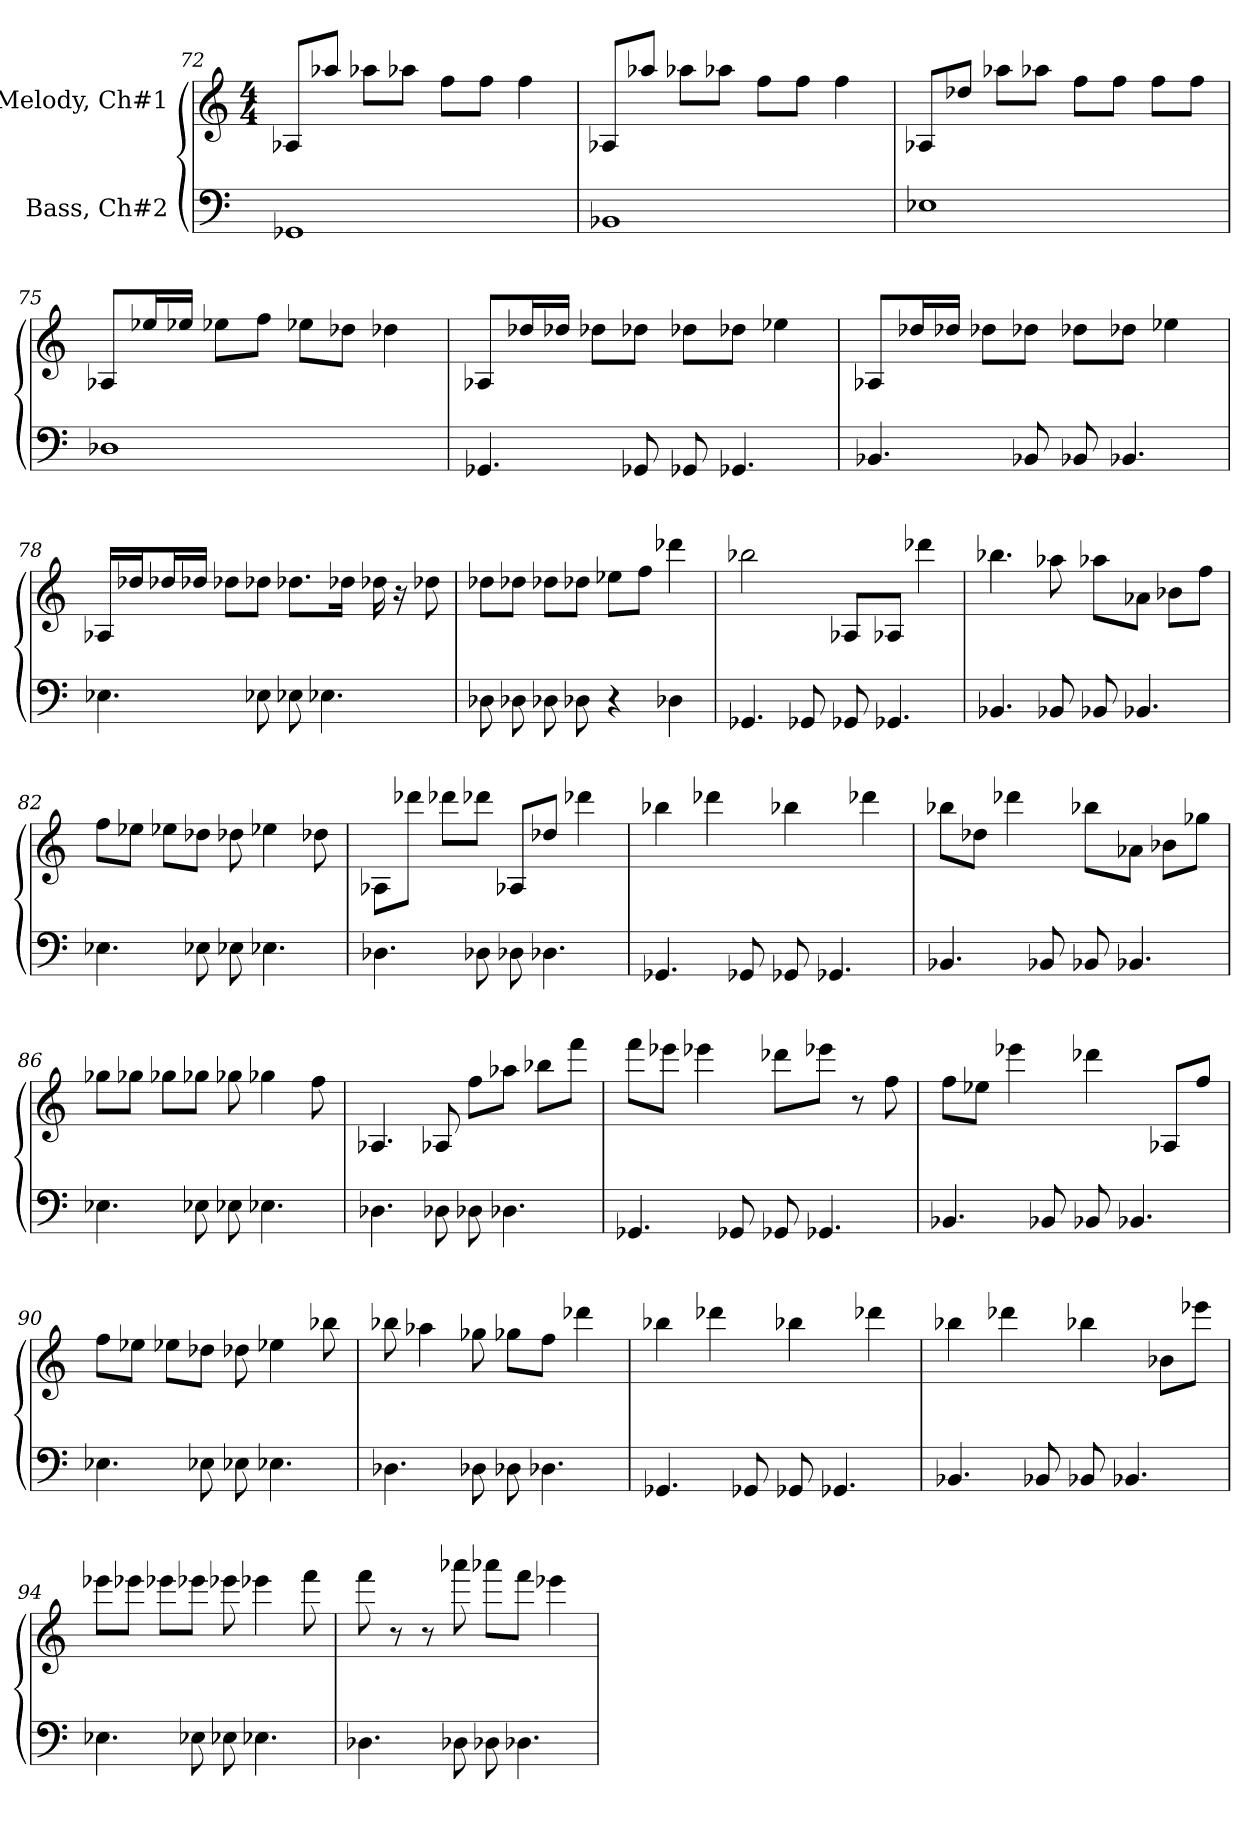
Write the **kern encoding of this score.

**kern	**kern
*part2	*part1
*staff2	*staff1
*I"Bass, Ch#2	*I"Melody, Ch#1
*clefF4	*
*	*M4/4
=72	=72
1GG-X	8A-XL
.	8aa-XJ
.	8aa-XL
.	8aa-XJ
.	8ffL
.	8ffJ
.	4ff
=73	=73
1BB-X	8A-XL
.	8aa-XJ
.	8aa-XL
.	8aa-XJ
.	8ffL
.	8ffJ
.	4ff
=74	=74
1E-X	8A-XL
.	8dd-XJ
.	8aa-XL
.	8aa-XJ
.	8ffL
.	8ffJ
.	8ffL
.	8ffJ
=75	=75
1D-X	8A-XL
.	16ee-XL
.	16ee-XJJ
.	8ee-XL
.	8ffJ
.	8ee-XL
.	8dd-XJ
.	4dd-X
=76	=76
4.GG-X	8A-XL
.	16dd-XL
.	16dd-XJJ
.	8dd-XL
8GG-X	8dd-XJ
8GG-X	8dd-XL
4.GG-X	8dd-XJ
.	4ee-X
=77	=77
4.BB-X	8A-XL
.	16dd-XL
.	16dd-XJJ
.	8dd-XL
8BB-X	8dd-XJ
8BB-X	8dd-XL
4.BB-X	8dd-XJ
.	4ee-X
=78	=78
4.E-X	16A-XLL
.	16dd-XJ
.	16dd-XL
.	16dd-XJJ
.	8dd-XL
8E-X	8dd-XJ
8E-X	8.dd-XL
4.E-X	.
.	16dd-XJk
.	16dd-X
.	16r
.	8dd-X
=79	=79
8D-X	8dd-XL
8D-X	8dd-XJ
8D-X	8dd-XL
8D-X	8dd-XJ
4r	8ee-XL
.	8ffJ
4D-X	4ddd-X
=80	=80
4.GG-X	2bb-X
8GG-X	.
8GG-X	8A-XL
4.GG-X	8A-XJ
.	4ddd-X
=81	=81
4.BB-X	4.bb-X
8BB-X	8aa-X
8BB-X	8aa-XL
4.BB-X	8a-XJ
.	8b-XL
.	8ffJ
=82	=82
4.E-X	8ffL
.	8ee-XJ
.	8ee-XL
8E-X	8dd-XJ
8E-X	8dd-X
4.E-X	4ee-X
.	8dd-X
=83	=83
4.D-X	8A-XL
.	8ddd-XJ
.	8ddd-XL
8D-X	8ddd-XJ
8D-X	8A-XL
4.D-X	8dd-XJ
.	4ddd-X
=84	=84
4.GG-X	4bb-X
.	4ddd-X
8GG-X	.
8GG-X	4bb-X
4.GG-X	.
.	4ddd-X
=85	=85
4.BB-X	8bb-XL
.	8dd-XJ
.	4ddd-X
8BB-X	.
8BB-X	8bb-XL
4.BB-X	8a-XJ
.	8b-XL
.	8gg-XJ
=86	=86
4.E-X	8gg-XL
.	8gg-XJ
.	8gg-XL
8E-X	8gg-XJ
8E-X	8gg-X
4.E-X	4gg-X
.	8ff
=87	=87
4.D-X	4.A-X
8D-X	8A-X
8D-X	8ffL
4.D-X	8aa-XJ
.	8bb-XL
.	8fffJ
=88	=88
4.GG-X	8fffL
.	8eee-XJ
.	4eee-X
8GG-X	.
8GG-X	8ddd-XL
4.GG-X	8eee-XJ
.	8r
.	8ff
=89	=89
4.BB-X	8ffL
.	8ee-XJ
.	4eee-X
8BB-X	.
8BB-X	4ddd-X
4.BB-X	.
.	8A-XL
.	8ffJ
=90	=90
4.E-X	8ffL
.	8ee-XJ
.	8ee-XL
8E-X	8dd-XJ
8E-X	8dd-X
4.E-X	4ee-X
.	8bb-X
=91	=91
4.D-X	8bb-X
.	4aa-X
8D-X	8gg-X
8D-X	8gg-XL
4.D-X	8ffJ
.	4ddd-X
=92	=92
4.GG-X	4bb-X
.	4ddd-X
8GG-X	.
8GG-X	4bb-X
4.GG-X	.
.	4ddd-X
=93	=93
4.BB-X	4bb-X
.	4ddd-X
8BB-X	.
8BB-X	4bb-X
4.BB-X	.
.	8b-XL
.	8eee-XJ
=94	=94
4.E-X	8eee-XL
.	8eee-XJ
.	8eee-XL
8E-X	8eee-XJ
8E-X	8eee-X
4.E-X	4eee-X
.	8fff
=95	=95
4.D-X	8fff
.	8r
.	8r
8D-X	8aaa-X
8D-X	8aaa-XL
4.D-X	8fffJ
.	4eee-X
=	=
*-	*-
